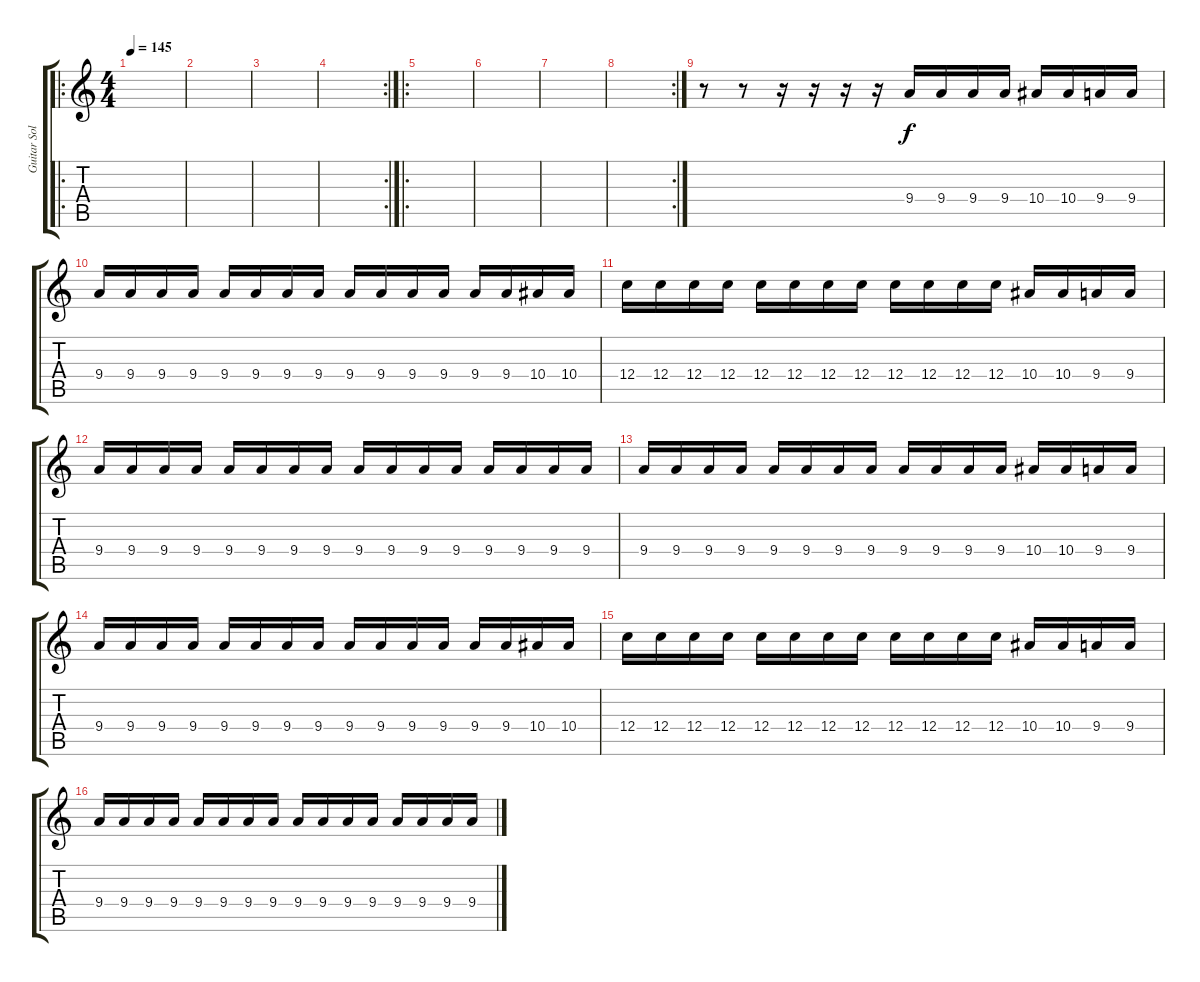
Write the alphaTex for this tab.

\track ("Guitar Solo" "Guitar Sol") {instrument distortionguitar}
\staff {score tabs}
\tuning (D4 A3 F3 C3 G2 D2) {hide}
\ro
\ts (4 4)
\tempo 145
\clef g2
\ks c
|
|
|
\rc 2
|
\ro
|
|
|
\rc 2
|
r.8 r.8 r.16 r.16 r.16 r.16 9.4.16 9.4.16 9.4.16 9.4.16 10.4.16 10.4.16 9.4.16 9.4.16 |
9.4.16 9.4.16 9.4.16 9.4.16 9.4.16 9.4.16 9.4.16 9.4.16 9.4.16 9.4.16 9.4.16 9.4.16 9.4.16 9.4.16 10.4.16 10.4.16 |
12.4.16 12.4.16 12.4.16 12.4.16 12.4.16 12.4.16 12.4.16 12.4.16 12.4.16 12.4.16 12.4.16 12.4.16 10.4.16 10.4.16 9.4.16 9.4.16 |
9.4.16 9.4.16 9.4.16 9.4.16 9.4.16 9.4.16 9.4.16 9.4.16 9.4.16 9.4.16 9.4.16 9.4.16 9.4.16 9.4.16 9.4.16 9.4.16 |
9.4.16 9.4.16 9.4.16 9.4.16 9.4.16 9.4.16 9.4.16 9.4.16 9.4.16 9.4.16 9.4.16 9.4.16 10.4.16 10.4.16 9.4.16 9.4.16 |
9.4.16 9.4.16 9.4.16 9.4.16 9.4.16 9.4.16 9.4.16 9.4.16 9.4.16 9.4.16 9.4.16 9.4.16 9.4.16 9.4.16 10.4.16 10.4.16 |
12.4.16 12.4.16 12.4.16 12.4.16 12.4.16 12.4.16 12.4.16 12.4.16 12.4.16 12.4.16 12.4.16 12.4.16 10.4.16 10.4.16 9.4.16 9.4.16 |
9.4.16 9.4.16 9.4.16 9.4.16 9.4.16 9.4.16 9.4.16 9.4.16 9.4.16 9.4.16 9.4.16 9.4.16 9.4.16 9.4.16 9.4.16 9.4.16
